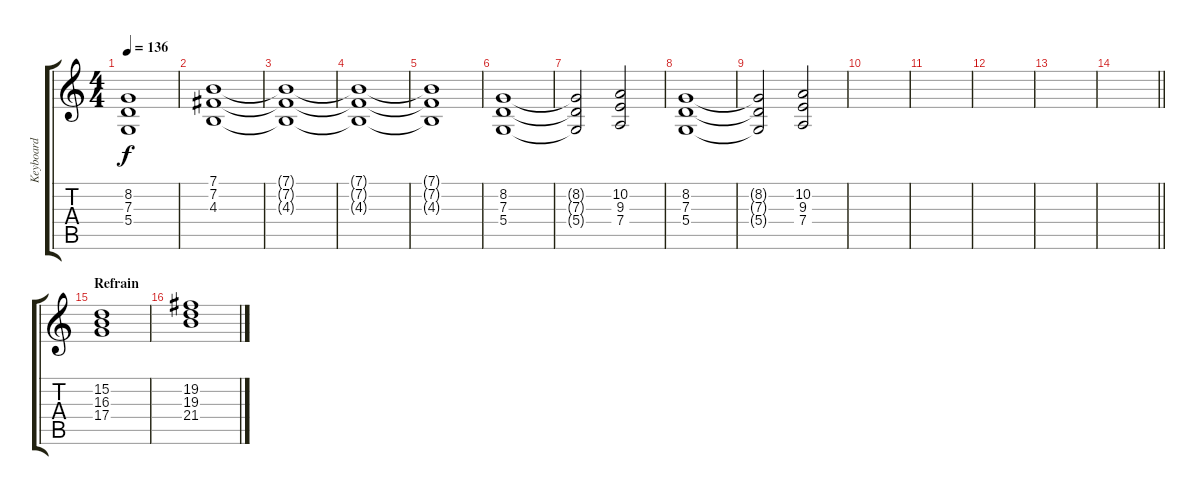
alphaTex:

\track ("Keyboard" "Keyboard") {instrument stringensemble1}
\staff {score tabs}
\tuning (E4 B3 G3 D3 A2 E2) {hide}
\ts (4 4)
\tempo 136
\clef g2
\ks c
(8.2{t} 7.3{t} 5.4{t}).1{dy f} |
(7.1 7.2 4.3).1{instrument stringensemble1} |
(7.1{t} 7.2{t} 4.3{t}).1 |
(7.1{t} 7.2{t} 4.3{t}).1 |
(7.1{t} 7.2{t} 4.3{t}).1 |
(8.2 7.3 5.4).1 |
(8.2{t} 7.3{t} 5.4{t}).2 (10.2 9.3 7.4).2 |
(8.2 7.3 5.4).1 |
(8.2{t} 7.3{t} 5.4{t}).2 (10.2 9.3 7.4).2 |
|
|
|
|
\barLineRight lightlight
|
\section ("" "Refrain")
(15.2 16.3 17.4).1 |
(19.2 19.3 21.4).1
